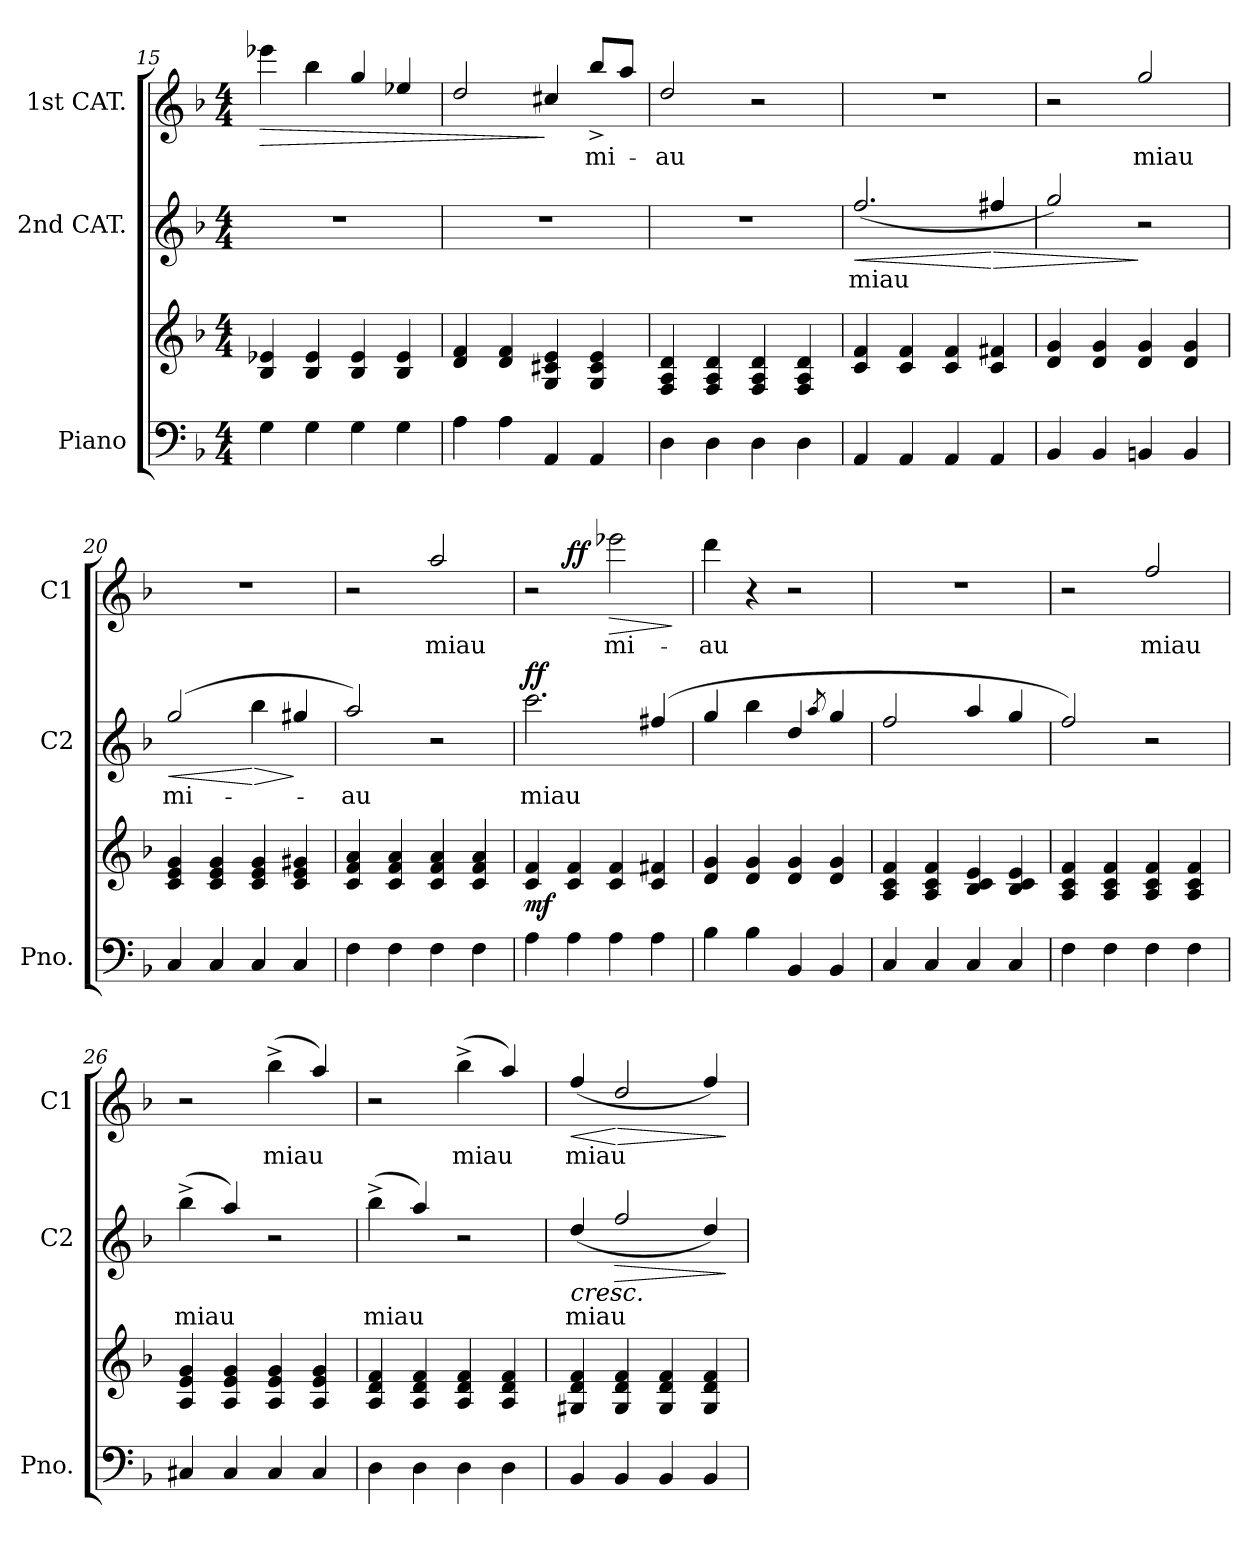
**kern	**kern	**dynam	**kern	**text	**dynam	**kern	**text	**dynam
*part3	*part3	*part3	*part2	*part2	*part2	*part1	*part1	*part1
*staff4	*staff3	*staff3/4	*staff2	*staff2	*staff2	*staff1	*staff1	*staff1
*I"Piano	*	*	*I"2nd CAT.	*	*	*I"1st CAT.	*	*
*I'Pno.	*	*	*I'C2	*	*	*I'C1	*	*
*clefF4	*clefG2	*	*clefG2	*	*	*clefG2	*	*
*	*	*	*ITrd7c12	*	*	*ITrd7c12	*	*
*k[b-]	*k[b-]	*	*k[b-]	*	*	*k[b-]	*	*
*d:	*d:	*	*d:	*	*	*d:	*	*
*M4/4	*M4/4	*	*M4/4	*	*	*M4/4	*	*
=15	=15	=15	=15	=15	=15	=15	=15	=15
!	!	!	!	!	!	!	!	!LO:HP:b
4G\	4B-/ 4e-X/	.	1r	.	.	4ee-X\	.	>
4G\	4B-/ 4e-/	.	.	.	.	4b-\	.	.
4G\	4B-/ 4e-/	.	.	.	.	4g/	.	.
4G\	4B-/ 4e-/	.	.	.	.	4e-X/	.	.
=16	=16	=16	=16	=16	=16	=16	=16	=16
4A\	4d/ 4f/	.	1r	.	.	2d/	.	.
4A\	4d/ 4f/	.	.	.	.	.	.	.
4AA/	4G/ 4c#X/ 4e/	.	.	.	.	4c#X/	.	]
!	!	!	!	!	!	!	!LO:LY:b	!
4AA/	4G/ 4c#/ 4e/	.	.	.	.	8b-^</L	mi-	.
.	.	.	.	.	.	8a/J	.	.
=17	=17	=17	=17	=17	=17	=17	=17	=17
!	!	!	!	!	!	!	!LO:LY:b	!
4D\	4F/ 4A/ 4d/	.	1r	.	.	2d/	-au	.
4D\	4F/ 4A/ 4d/	.	.	.	.	.	.	.
4D\	4F/ 4A/ 4d/	.	.	.	.	2r	.	.
4D\	4F/ 4A/ 4d/	.	.	.	.	.	.	.
=18	=18	=18	=18	=18	=18	=18	=18	=18
!	!	!	!	!LO:LY:b	!LO:HP:b	!	!	!
4AA/	4c/ 4f/	.	(<2.f/	miau	<	1r	.	.
4AA/	4c/ 4f/	.	.	.	.	.	.	.
4AA/	4c/ 4f/	.	.	.	.	.	.	.
!	!	!	!	!	!LO:HP:n=1:b	!	!	!
4AA/	4c/ 4f#X/	.	4f#X/	.	[ >	.	.	.
=19	=19	=19	=19	=19	=19	=19	=19	=19
4BB-/	4d/ 4g/	.	2g/)	.	.	2r	.	.
4BB-/	4d/ 4g/	.	.	.	.	.	.	.
!	!	!	!	!	!	!	!LO:LY:b	!
4BBn/	4d/ 4g/	.	2r	.	]	2g/	miau	.
4BB/	4d/ 4g/	.	.	.	.	.	.	.
=20	=20	=20	=20	=20	=20	=20	=20	=20
!	!	!	!	!LO:LY:b	!LO:HP:b	!	!	!
4C/	4c/ 4e/ 4g/	.	(2g/	mi-	<	1r	.	.
4C/	4c/ 4e/ 4g/	.	.	.	.	.	.	.
!	!	!	!	!	!LO:HP:n=1:b	!	!	!
4C/	4c/ 4e/ 4g/	.	4b-\	.	[ >	.	.	.
4C/	4c/ 4e/ 4g#X/	.	4g#X/	.	]	.	.	.
=21	=21	=21	=21	=21	=21	=21	=21	=21
!	!	!	!	!LO:LY:b	!	!	!	!
4F\	4c/ 4f/ 4a/	.	2a/)	-au	.	2r	.	.
4F\	4c/ 4f/ 4a/	.	.	.	.	.	.	.
!	!	!	!	!	!	!	!LO:LY:b	!
4F\	4c/ 4f/ 4a/	.	2r	.	.	2a/	miau	.
4F\	4c/ 4f/ 4a/	.	.	.	.	.	.	.
!!LO:LB:g=z
=22	=22	=22	=22	=22	=22	=22	=22	=22
!	!	!LO:DY:b	!	!LO:LY:b	!LO:DY:a	!	!	!
*	*	*	*	*	*	*^	*	*
4A\	4c/ 4f/	mf	2.cc\	miau	ff	2r	4ryy	.	.
!	!	!	!	!	!	!	!	!	!LO:DY:a
4A\	4c/ 4f/	.	.	.	.	.	2.ryy	.	ff
!	!	!	!	!	!	!	!	!LO:LY:b	!LO:HP:b
4A\	4c/ 4f/	.	.	.	.	2ee-X\	.	mi-	>
4A\	4c/ 4f#X/	.	(4f#X/	.	.	.	.	.	.
.	.	.	.	.	.	.	.	.	]
=23	=23	=23	=23	=23	=23	=23	=23	=23	=23
!	!	!	!	!	!	!	!	!LO:LY:b	!
*	*	*	*	*	*	*v	*v	*	*
4B-\	4d/ 4g/	.	4g/	.	.	4dd\	-au	.
4B-\	4d/ 4g/	.	4b-\	.	.	4r	.	.
4BB-/	4d/ 4g/	.	4d/	.	.	2r	.	.
.	.	.	8qa/	.	.	.	.	.
4BB-/	4d/ 4g/	.	4g/	.	.	.	.	.
=24	=24	=24	=24	=24	=24	=24	=24	=24
4C/	4A/ 4c/ 4f/	.	2f/	.	.	1r	.	.
4C/	4A/ 4c/ 4f/	.	.	.	.	.	.	.
4C/	4B-/ 4c/ 4e/	.	4a/	.	.	.	.	.
4C/	4B-/ 4c/ 4e/	.	4g/	.	.	.	.	.
=25	=25	=25	=25	=25	=25	=25	=25	=25
4F\	4A/ 4c/ 4f/	.	2f/)	.	.	2r	.	.
4F\	4A/ 4c/ 4f/	.	.	.	.	.	.	.
!	!	!	!	!	!	!	!LO:LY:b	!
4F\	4A/ 4c/ 4f/	.	2r	.	.	2f/	miau	.
4F\	4A/ 4c/ 4f/	.	.	.	.	.	.	.
=26	=26	=26	=26	=26	=26	=26	=26	=26
!	!	!	!	!LO:LY:b	!	!	!	!
4C#X/	4A/ 4e/ 4g/	.	(>4b-^>\	miau	.	2r	.	.
4C#/	4A/ 4e/ 4g/	.	4a/)	.	.	.	.	.
!	!	!	!	!	!	!	!LO:LY:b	!
4C#/	4A/ 4e/ 4g/	.	2r	.	.	(>4b-^>\	miau	.
4C#/	4A/ 4e/ 4g/	.	.	.	.	4a/)	.	.
=27	=27	=27	=27	=27	=27	=27	=27	=27
!	!	!	!	!LO:LY:b	!	!	!	!
4D\	4A/ 4d/ 4f/	.	(>4b-^>\	miau	.	2r	.	.
4D\	4A/ 4d/ 4f/	.	4a/)	.	.	.	.	.
!	!	!	!	!	!	!	!LO:LY:b	!
4D\	4A/ 4d/ 4f/	.	2r	.	.	(>4b-^>\	miau	.
4D\	4A/ 4d/ 4f/	.	.	.	.	4a/)	.	.
=28	=28	=28	=28	=28	=28	=28	=28	=28
!	!	!	!	!LO:LY:b	!LO:HP:b	!	!LO:LY:b	!LO:HP:b
4BB-/	4G#X/ 4d/ 4f/	.	(<4d/	miau	<	(<4f/	miau	<
!	!	!	!	!	!LO:HP:b	!	!	!LO:HP:n=1:b
4BB-/	4G#/ 4d/ 4f/	.	2f/	.	>	2d/	.	[ >
4BB-/	4G#/ 4d/ 4f/	.	.	.	.	.	.	.
4BB-/	4G#/ 4d/ 4f/	.	4d/)	.	[	4f/)	.	.
.	.	.	.	.	]	.	.	]
=	=	=	=	=	=	=	=	=
*-	*-	*-	*-	*-	*-	*-	*-	*-
